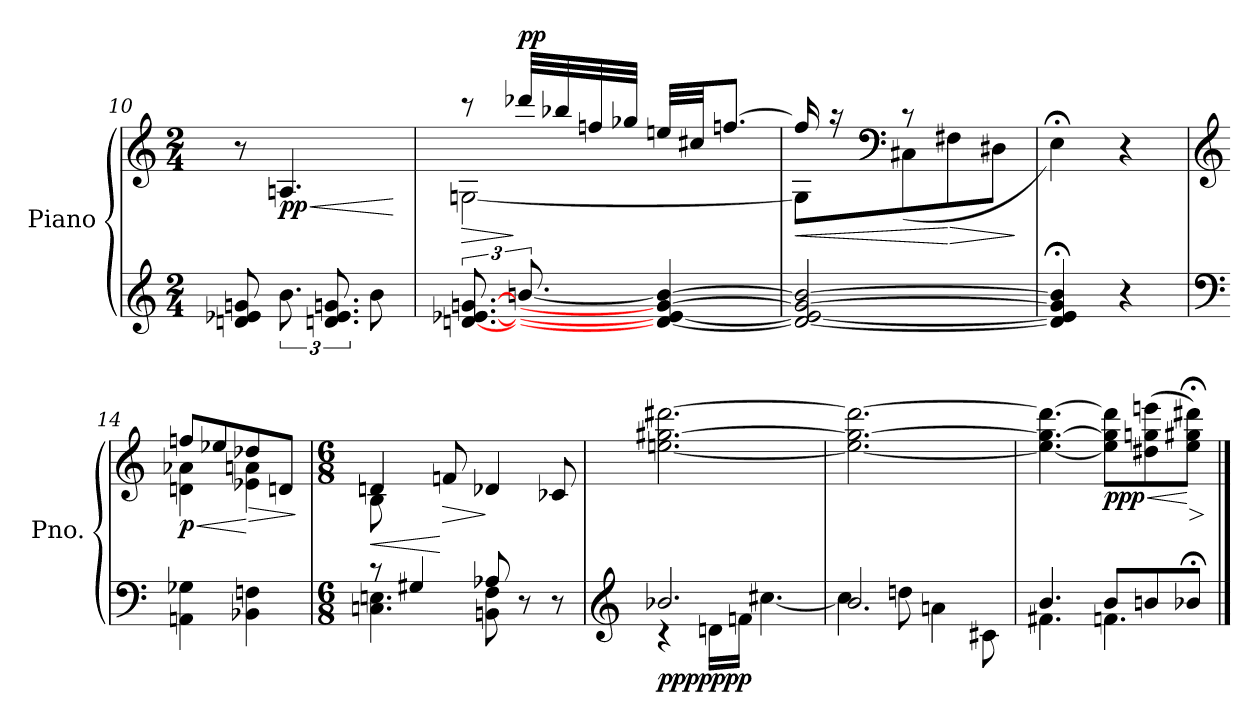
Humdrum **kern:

**kern	**kern	**dynam
*part1	*part1	*part1
*staff2	*staff1	*staff1/2
*I"Piano	*	*
*I'Pno.	*	*
*clefG2	*clefG2	*
*k[]	*k[]	*
*M2/4	*M2/4	*
=10	=10	=10
8dn/ 8e-X/ 8gn/	8r	.
!	!	!LO:HP:b
!	!	!LO:DY:n=1:b
12.b\	4.An/	< pp
12.dn/ 12.e-/ 12.gn/	.	.
8b\	.	.
.	.	[
!!LO:LB:g=z
=11	=11	=11
!	!	!LO:HP:b
*	*^	*
[12.dn/ [12.e-X/ [12.gn/	8r	[2Gn\	>
!	!	!	!LO:DY:n=1:a
[12.bn/	32ddd-X/LLL	.	] pp
.	32bb-X/	.	.
.	32ffn/	.	.
.	32gg-X/JJJ	.	.
4d/_ 4e-/_ 4g/_ 4b/_	32een/LLL	.	.
.	32cc#X/JJ	.	.
.	[8.ffn/J	.	.
=12	=12	=12	=12
!	!	!	!LO:HP:b
2d/_ 2e-/_ 2g/_ 2b/_	16ff/]	8G\L]	<
.	16r	.	.
*	*clefF4	*	*
.	8r	(<8C#X\	.
!	!	!	!LO:HP:n=1:b
.	4ryy	8F#X\	[ >
.	.	8D#X\J	.
*	*v	*v	*
.	.	]
=13	=13	=13
4d/];< 4e-/];< 4g/];< 4b/];<	4E;<\)	.
4r	4r	.
=14	=14	=14
*clefF4	*clefG2	*
!	!	!LO:HP:b
*	*^	*
!	!	!	!LO:DY:n=1:b
4AAn\ 4G-X\	(>8ffn/L	4dn\ 4a-X\	< p
.	8ee-X/	.	.
!	!	!	!LO:HP:n=1:b
4BB-X\ 4Fn\	8dd-X/	4e-X\ 4an\	[ >
.	8dn/J	.	.
*	*v	*v	*
.	.	]
!!LO:LB:g=z
=15	=15	=15
*M6/8	*M6/8	*
*^	*	*
!	!	!	!LO:HP:b
*	*	*^	*
8r	4.Cn\ 4.En\	4dn/	8B\	<
4G#X/	.	.	2ryy	.
!	!	!	!	!LO:HP:n=1:b
.	.	8fn/	.	[ >
8A-X/	8BBn\ 8F\	4d-X/	.	]
8r	4ryy	.	.	.
8r	.	8c-X/	8ryy	.
*	*	*v	*v	*
=16	=16	=16	=16
*clefG2	*	*	*
*	*	*^	*
!	!	!	!	!LO:DY:b=2
!	!	!	!	!LO:DY:n=1:b=2
!	!	!	!	!LO:DY:n=2:b
*	*	*v	*v	*
2.b-X/)	4r	[2.een\ [2.gg#X\ [2.ddd#X\	pp pp ppp
.	16dn\LL	.	.
.	16fn\JJ	.	.
.	[4.cc#X\	.	.
=17	=17	=17	=17
2.b/	4cc#\]	2.ee\_ 2.gg#\_ 2.ddd#\_	.
.	8ddn\	.	.
.	4an\	.	.
.	8c#X\	.	.
=18	=18	=18	=18
4.b/	4.f#X\	4.ee\_ 4.gg#\_ 4.ddd#\_	.
!	!	!	!LO:HP:b
!	!	!	!LO:DY:n=1:b
8b/L	4.fn\	8ee\] 8gg#\] 8ddd#\]L	< ppp
8bn/	.	(>8dd#X\ 8ggn\ 8eeen\	.
!	!	!	!LO:HP:n=1:b
8b-X;</J	.	8ee\;< 8gg#X\;< 8ddd#X\;<J)	[ >
*v	*v	*	*
.	.	]
==	==	==
*-	*-	*-
